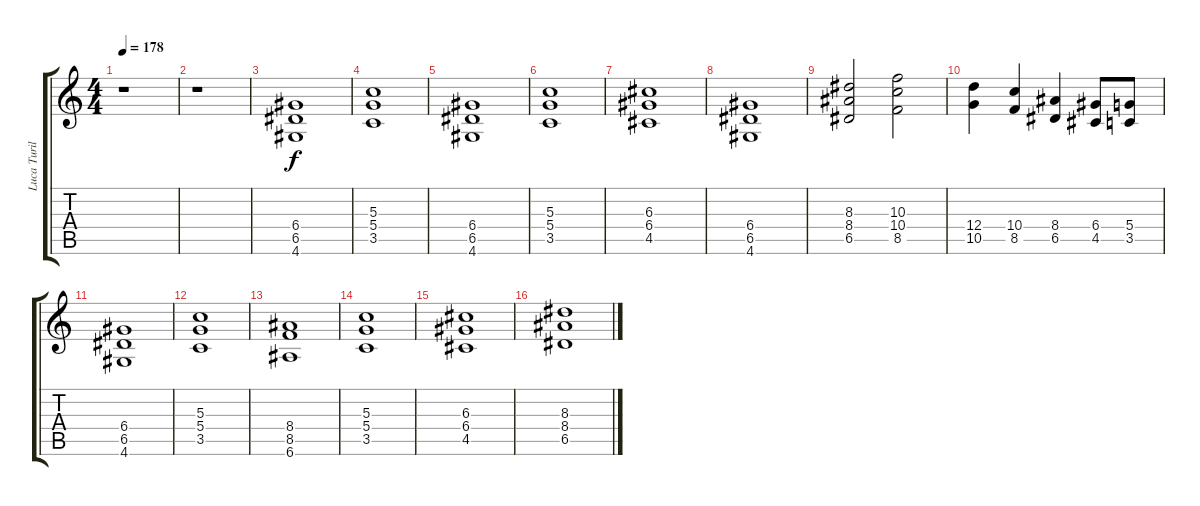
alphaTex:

\track ("Luca Turilli" "Luca Turil") {instrument distortionguitar}
\staff {score tabs}
\tuning (E4 B3 G3 D3 A2 E2) {hide}
\ts (4 4)
\tempo 178
\clef g2
\ks c
r.1{dy mf} |
r.1 |
(6.4 6.5 4.6).1{dy f} |
(5.3 5.4 3.5).1 |
(6.4 6.5 4.6).1 |
(5.3 5.4 3.5).1 |
(6.3 6.4 4.5).1 |
(6.4 6.5 4.6).1 |
(8.3 8.4 6.5).2 (10.3 10.4 8.5).2 |
(12.4 10.5).4 (10.4 8.5).4 (8.4 6.5).4 (6.4 4.5).8 (5.4 3.5).8 |
(6.4 6.5 4.6).1 |
(5.3 5.4 3.5).1 |
(8.4 8.5 6.6).1 |
(5.3 5.4 3.5).1 |
(6.3 6.4 4.5).1 |
(8.3 8.4 6.5).1
